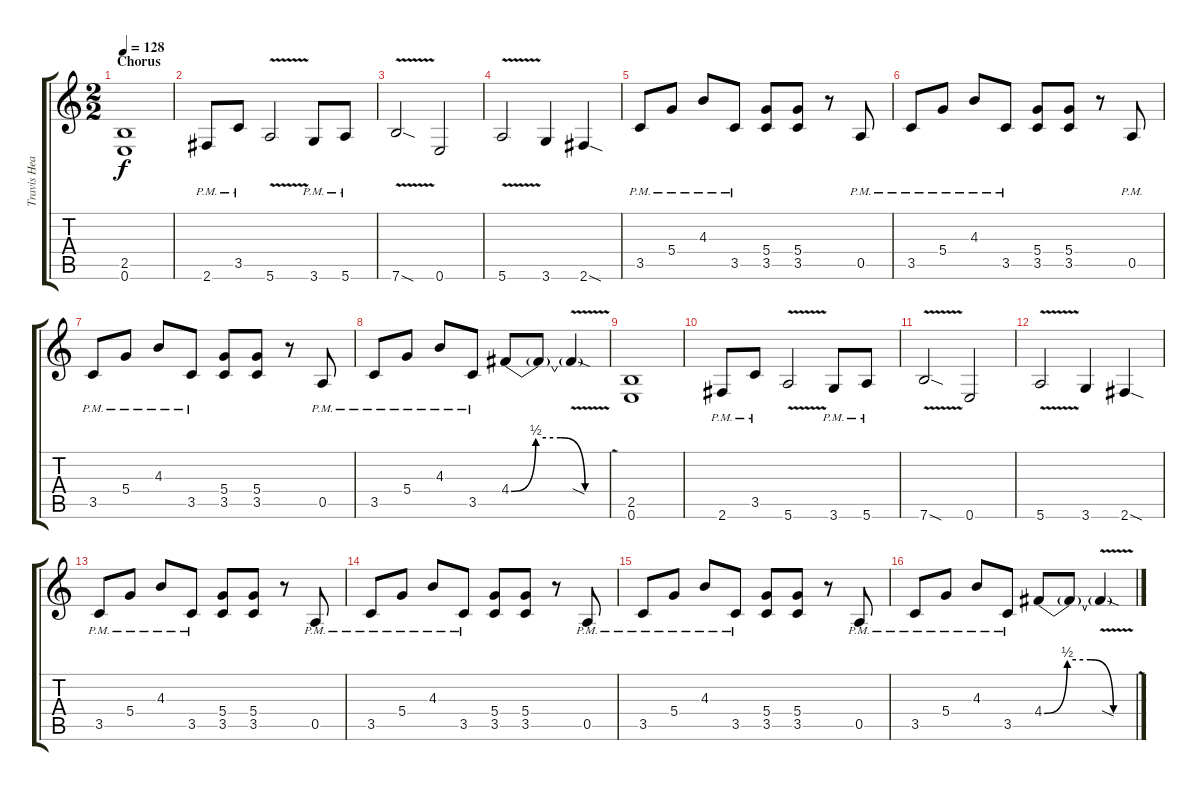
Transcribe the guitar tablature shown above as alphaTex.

\track ("Travis Heavy" "Travis Hea") {instrument distortionguitar}
\staff {score tabs}
\tuning (E4 B3 G3 D3 A2 E2) {hide}
\ts (2 2)
\section ("" "Chorus")
\tempo 128
\clef g2
\ks c
(2.5 0.6).1{dy f} |
2.6{pm}.8 3.5{pm}.8 5.6{v}.2 3.6{pm}.8 5.6{pm}.8 |
7.6{v sod}.2 0.6.2 |
5.6{v}.2 3.6.4 2.6{sod}.4 |
3.5{pm}.8 5.4{pm}.8 4.3{pm}.8 3.5{pm}.8 (5.4 3.5).8 (5.4 3.5).8 r.8 0.5{pm}.8 |
3.5{pm}.8 5.4{pm}.8 4.3{pm}.8 3.5{pm}.8 (5.4 3.5).8 (5.4 3.5).8 r.8 0.5{pm}.8 |
3.5{pm}.8 5.4{pm}.8 4.3{pm}.8 3.5{pm}.8 (5.4 3.5).8 (5.4 3.5).8 r.8 0.5{pm}.8 |
3.5{pm}.8 5.4{pm}.8 4.3{pm}.8 3.5{pm}.8 4.4{be (custom 0 0 15 2 30 2 45 0 60 0)}.8 4.4{t}.8 4.4{v sod t}.4 |
(2.5 0.6).1 |
2.6{pm}.8 3.5{pm}.8 5.6{v}.2 3.6{pm}.8 5.6{pm}.8 |
7.6{v sod}.2 0.6.2 |
5.6{v}.2 3.6.4 2.6{sod}.4 |
3.5{pm}.8 5.4{pm}.8 4.3{pm}.8 3.5{pm}.8 (5.4 3.5).8 (5.4 3.5).8 r.8 0.5{pm}.8 |
3.5{pm}.8 5.4{pm}.8 4.3{pm}.8 3.5{pm}.8 (5.4 3.5).8 (5.4 3.5).8 r.8 0.5{pm}.8 |
3.5{pm}.8 5.4{pm}.8 4.3{pm}.8 3.5{pm}.8 (5.4 3.5).8 (5.4 3.5).8 r.8 0.5{pm}.8 |
3.5{pm}.8 5.4{pm}.8 4.3{pm}.8 3.5{pm}.8 4.4{be (custom 0 0 15 2 30 2 45 0 60 0)}.8 4.4{t}.8 4.4{v sod t}.4
